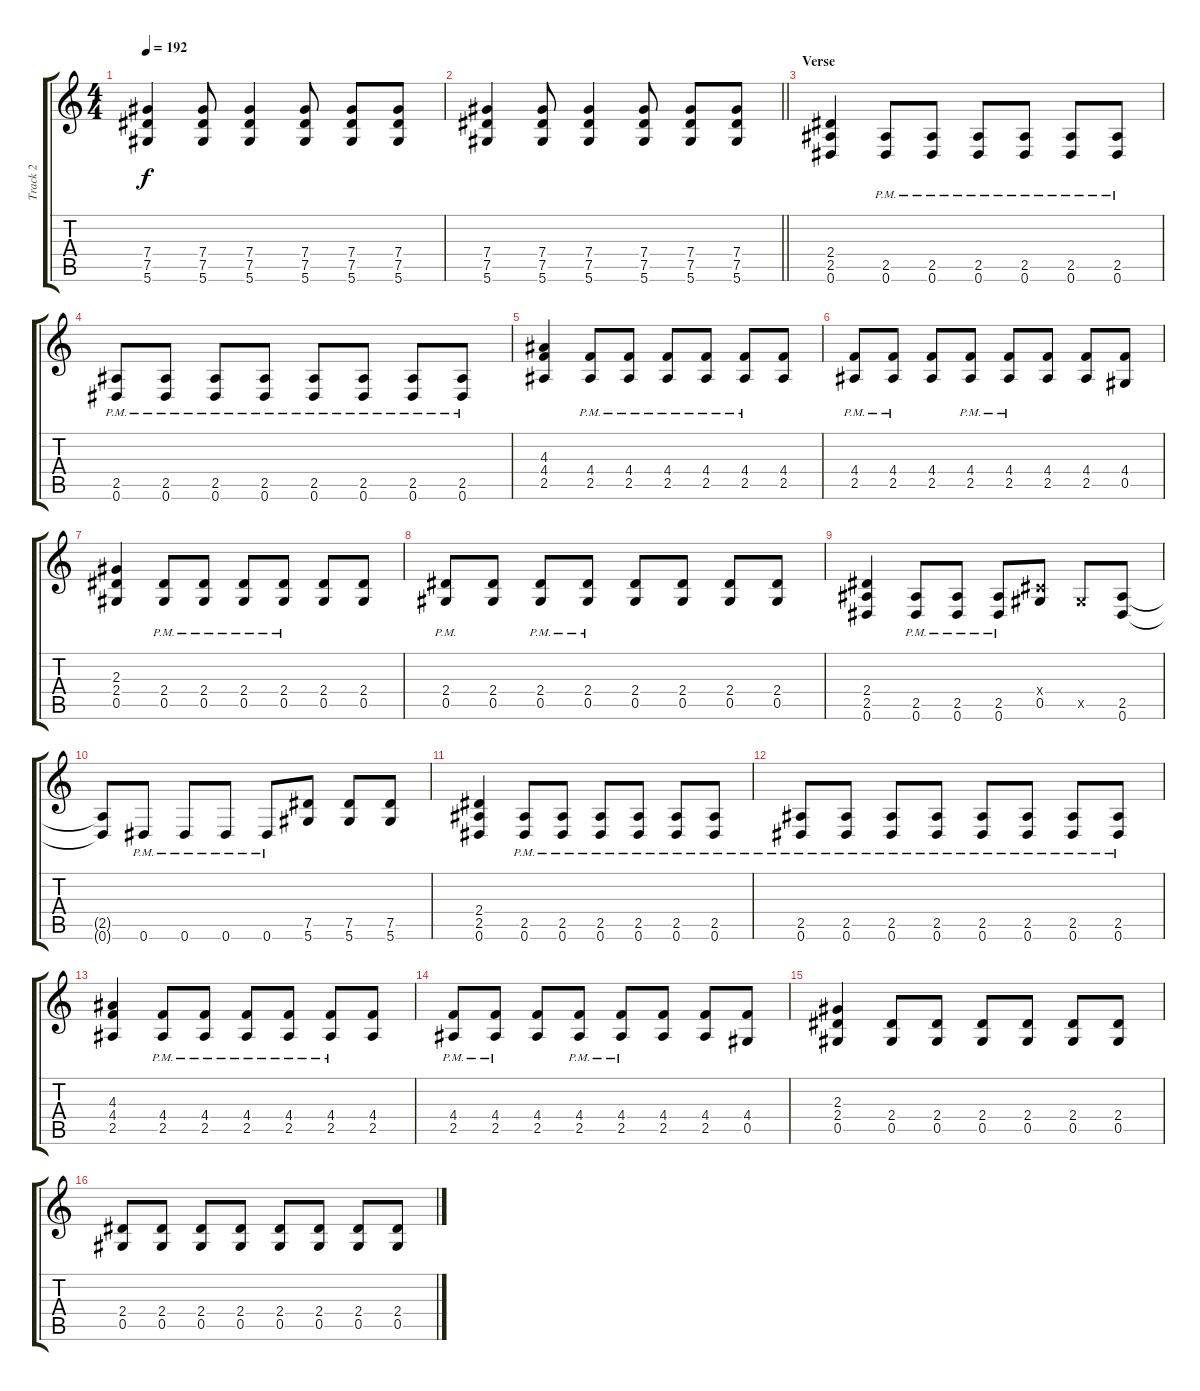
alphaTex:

\track ("Track 2" "Track 2") {instrument distortionguitar}
\staff {score tabs}
\tuning (Eb4 Bb3 Gb3 Db3 Ab2 Eb2) {hide}
\ts (4 4)
\tempo 192
\clef g2
\ks c
(7.4 7.5 5.6).4{dy f} (7.4 7.5 5.6).8 (7.4 7.5 5.6).4 (7.4 7.5 5.6).8 (7.4 7.5 5.6).8 (7.4 7.5 5.6).8 |
\barLineRight lightlight
(7.4 7.5 5.6).4 (7.4 7.5 5.6).8 (7.4 7.5 5.6).4 (7.4 7.5 5.6).8 (7.4 7.5 5.6).8 (7.4 7.5 5.6).8 |
\section ("" "Verse")
(2.4 2.5 0.6).4 (2.5{pm} 0.6{pm}).8 (2.5{pm} 0.6{pm}).8 (2.5{pm} 0.6{pm}).8 (2.5{pm} 0.6{pm}).8 (2.5{pm} 0.6{pm}).8 (2.5{pm} 0.6{pm}).8 |
(2.5{pm} 0.6{pm}).8 (2.5{pm} 0.6{pm}).8 (2.5{pm} 0.6{pm}).8 (2.5{pm} 0.6{pm}).8 (2.5{pm} 0.6{pm}).8 (2.5{pm} 0.6{pm}).8 (2.5{pm} 0.6{pm}).8 (2.5{pm} 0.6{pm}).8 |
(4.3 4.4 2.5).4 (4.4{pm} 2.5{pm}).8 (4.4{pm} 2.5{pm}).8 (4.4{pm} 2.5{pm}).8 (4.4{pm} 2.5{pm}).8 (4.4{pm} 2.5{pm}).8 (4.4 2.5).8 |
(4.4{pm} 2.5{pm}).8 (4.4{pm} 2.5{pm}).8 (4.4 2.5).8 (4.4{pm} 2.5{pm}).8 (4.4{pm} 2.5{pm}).8 (4.4 2.5).8 (4.4 2.5).8 (4.4 0.5).8 |
(2.3 2.4 0.5).4 (2.4{pm} 0.5{pm}).8 (2.4{pm} 0.5{pm}).8 (2.4{pm} 0.5{pm}).8 (2.4{pm} 0.5{pm}).8 (2.4 0.5).8 (2.4 0.5).8 |
(2.4{pm} 0.5{pm}).8 (2.4 0.5).8 (2.4{pm} 0.5{pm}).8 (2.4{pm} 0.5{pm}).8 (2.4 0.5).8 (2.4 0.5).8 (2.4 0.5).8 (2.4 0.5).8 |
(2.4 2.5 0.6).4 (2.5{pm} 0.6{pm}).8 (2.5{pm} 0.6{pm}).8 (2.5{pm} 0.6{pm}).8 (0.4{x} 0.5).8 0.5{x}.8 (2.5 0.6).8 |
(2.5{t} 0.6{t}).8 0.6{pm}.8 0.6{pm}.8 0.6{pm}.8 0.6{pm}.8 (7.5 5.6).8 (7.5 5.6).8 (7.5 5.6).8 |
(2.4 2.5 0.6).4 (2.5{pm} 0.6{pm}).8 (2.5{pm} 0.6{pm}).8 (2.5{pm} 0.6{pm}).8 (2.5{pm} 0.6{pm}).8 (2.5{pm} 0.6{pm}).8 (2.5{pm} 0.6{pm}).8 |
(2.5{pm} 0.6{pm}).8 (2.5{pm} 0.6{pm}).8 (2.5{pm} 0.6{pm}).8 (2.5{pm} 0.6{pm}).8 (2.5{pm} 0.6{pm}).8 (2.5{pm} 0.6{pm}).8 (2.5{pm} 0.6{pm}).8 (2.5{pm} 0.6{pm}).8 |
(4.3 4.4 2.5).4 (4.4{pm} 2.5{pm}).8 (4.4{pm} 2.5{pm}).8 (4.4{pm} 2.5{pm}).8 (4.4{pm} 2.5{pm}).8 (4.4{pm} 2.5{pm}).8 (4.4 2.5).8 |
(4.4{pm} 2.5{pm}).8 (4.4{pm} 2.5{pm}).8 (4.4 2.5).8 (4.4{pm} 2.5{pm}).8 (4.4{pm} 2.5{pm}).8 (4.4 2.5).8 (4.4 2.5).8 (4.4 0.5).8 |
(2.3 2.4 0.5).4 (2.4 0.5).8 (2.4 0.5).8 (2.4 0.5).8 (2.4 0.5).8 (2.4 0.5).8 (2.4 0.5).8 |
(2.4 0.5).8 (2.4 0.5).8 (2.4 0.5).8 (2.4 0.5).8 (2.4 0.5).8 (2.4 0.5).8 (2.4 0.5).8 (2.4 0.5).8
